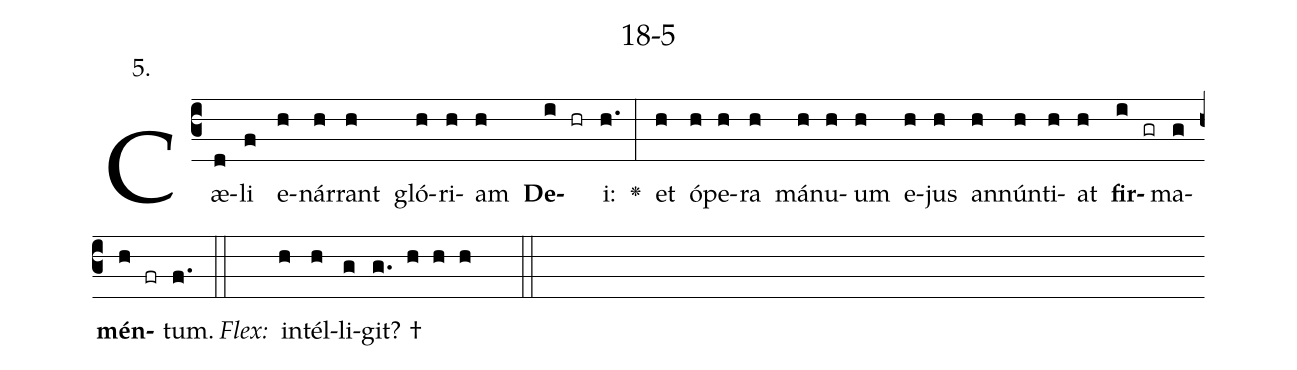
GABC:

name: 18-5;
annotation: 5.;
%%
(c3)Cæ(d)li(f) e(h)nár(h)rant(h) gló(h)ri(h)am(h) <b>De</b>(i hr)i:(h.) <v>\greheightstar</v>(:) et(h) ó(h)pe(h)ra(h) má(h)nu(h)um(h) e(h)jus(h) an(h)nún(h)ti(h)at(h) <b>fir</b>(i gr)ma(g)<b>mén</b>(h fr)tum.(f.) (::)
<i>Flex:</i>()  in(h)tél(h)li(g)git? †(g. h h h  ::)

%E(h) u(h) o(i) u(g) a(h) e.(f.) (::)
